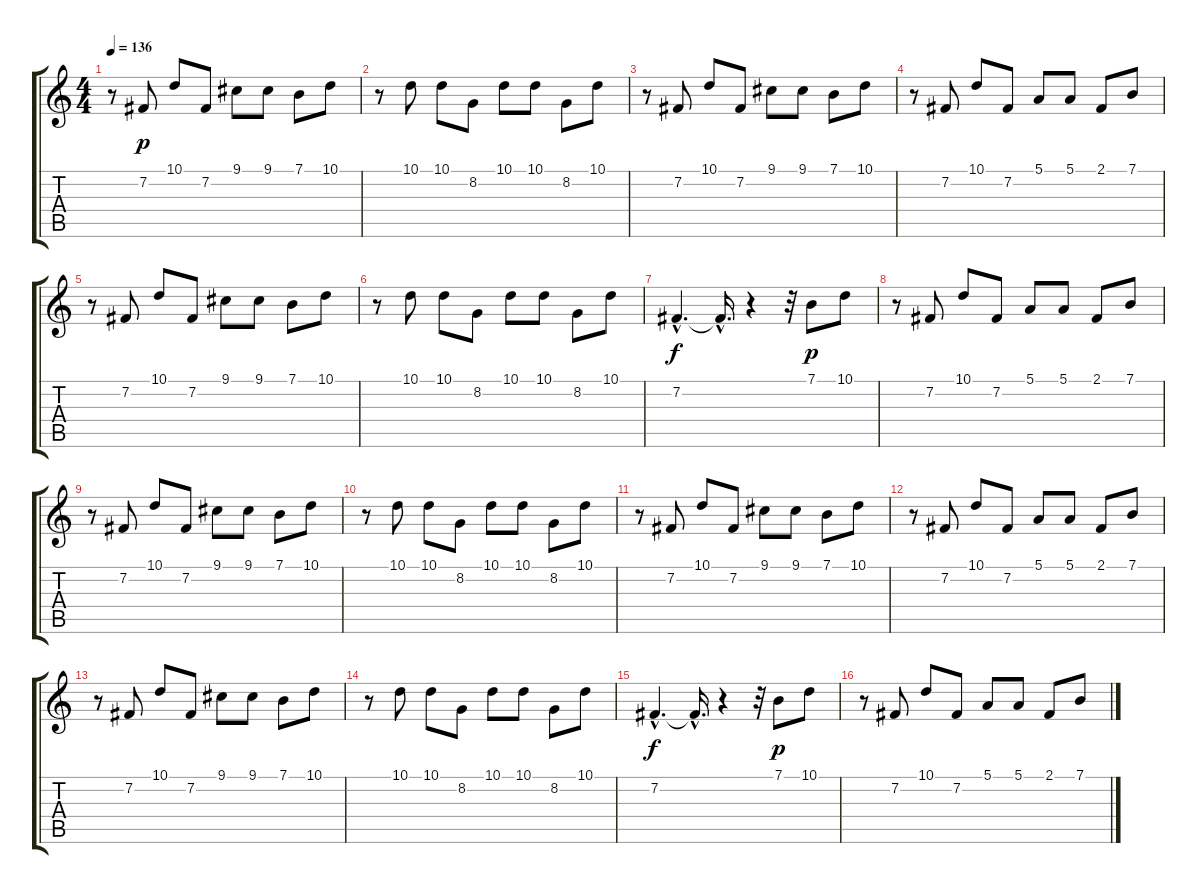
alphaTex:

\track "" {instrument pad1newage}
\staff {score tabs}
\tuning (E4 B3 G3 D3 A2 E2) {hide}
\ts (4 4)
\tempo 136
\clef g2
\ks c
r.8{dy p} 7.2.8 10.1.8 7.2.8 9.1.8 9.1.8 7.1.8 10.1.8 |
r.8 10.1.8 10.1.8 8.2.8 10.1.8 10.1.8 8.2.8 10.1.8 |
r.8 7.2.8 10.1.8 7.2.8 9.1.8 9.1.8 7.1.8 10.1.8 |
r.8 7.2.8 10.1.8 7.2.8 5.1.8 5.1.8 2.1.8 7.1.8 |
r.8 7.2.8 10.1.8 7.2.8 9.1.8 9.1.8 7.1.8 10.1.8 |
r.8 10.1.8 10.1.8 8.2.8 10.1.8 10.1.8 8.2.8 10.1.8 |
7.2{hac}.4{d dy f} 7.2{hac t}.16{d} r.4 r.32 7.1.8{dy p} 10.1.8 |
r.8 7.2.8 10.1.8 7.2.8 5.1.8 5.1.8 2.1.8 7.1.8 |
r.8 7.2.8 10.1.8 7.2.8 9.1.8 9.1.8 7.1.8 10.1.8 |
r.8 10.1.8 10.1.8 8.2.8 10.1.8 10.1.8 8.2.8 10.1.8 |
r.8 7.2.8 10.1.8 7.2.8 9.1.8 9.1.8 7.1.8 10.1.8 |
r.8 7.2.8 10.1.8 7.2.8 5.1.8 5.1.8 2.1.8 7.1.8 |
r.8 7.2.8 10.1.8 7.2.8 9.1.8 9.1.8 7.1.8 10.1.8 |
r.8 10.1.8 10.1.8 8.2.8 10.1.8 10.1.8 8.2.8 10.1.8 |
7.2{hac}.4{d dy f} 7.2{hac t}.16{d} r.4 r.32 7.1.8{dy p} 10.1.8 |
r.8 7.2.8 10.1.8 7.2.8 5.1.8 5.1.8 2.1.8 7.1.8
